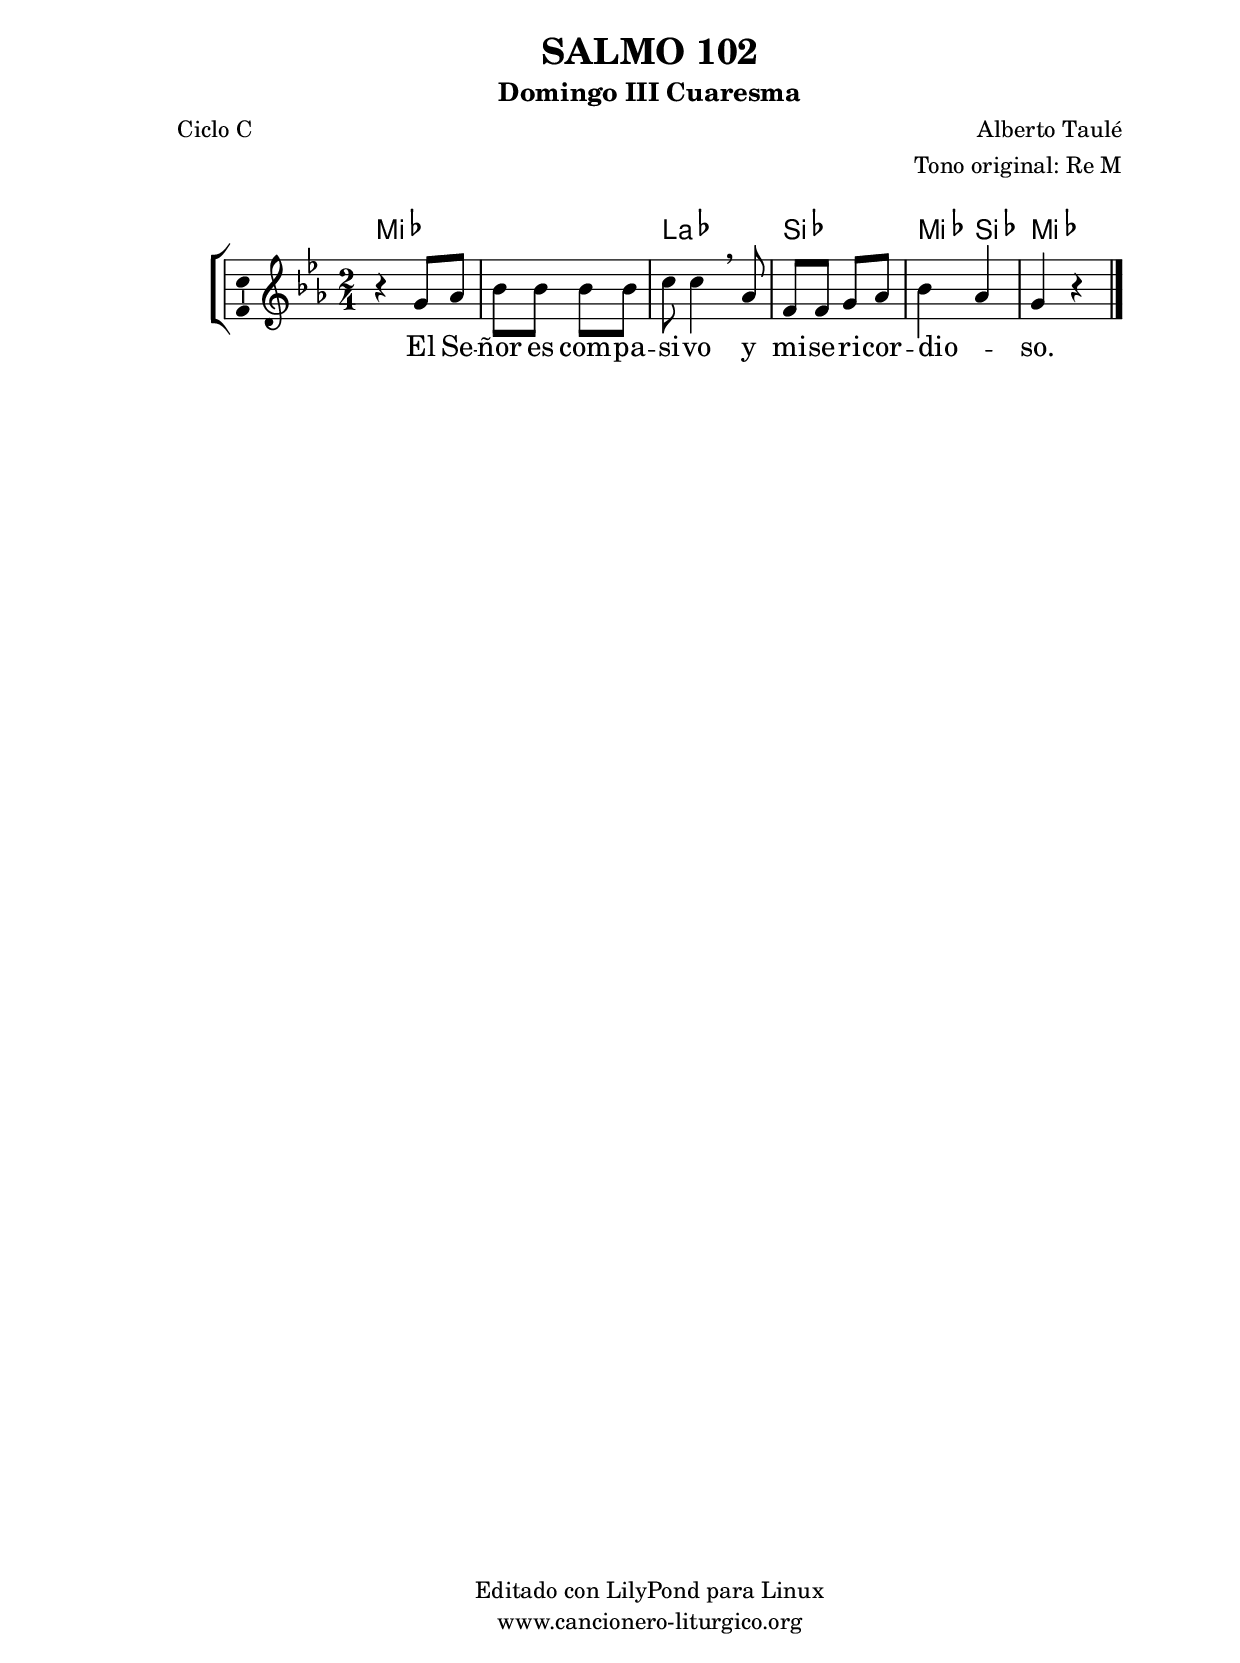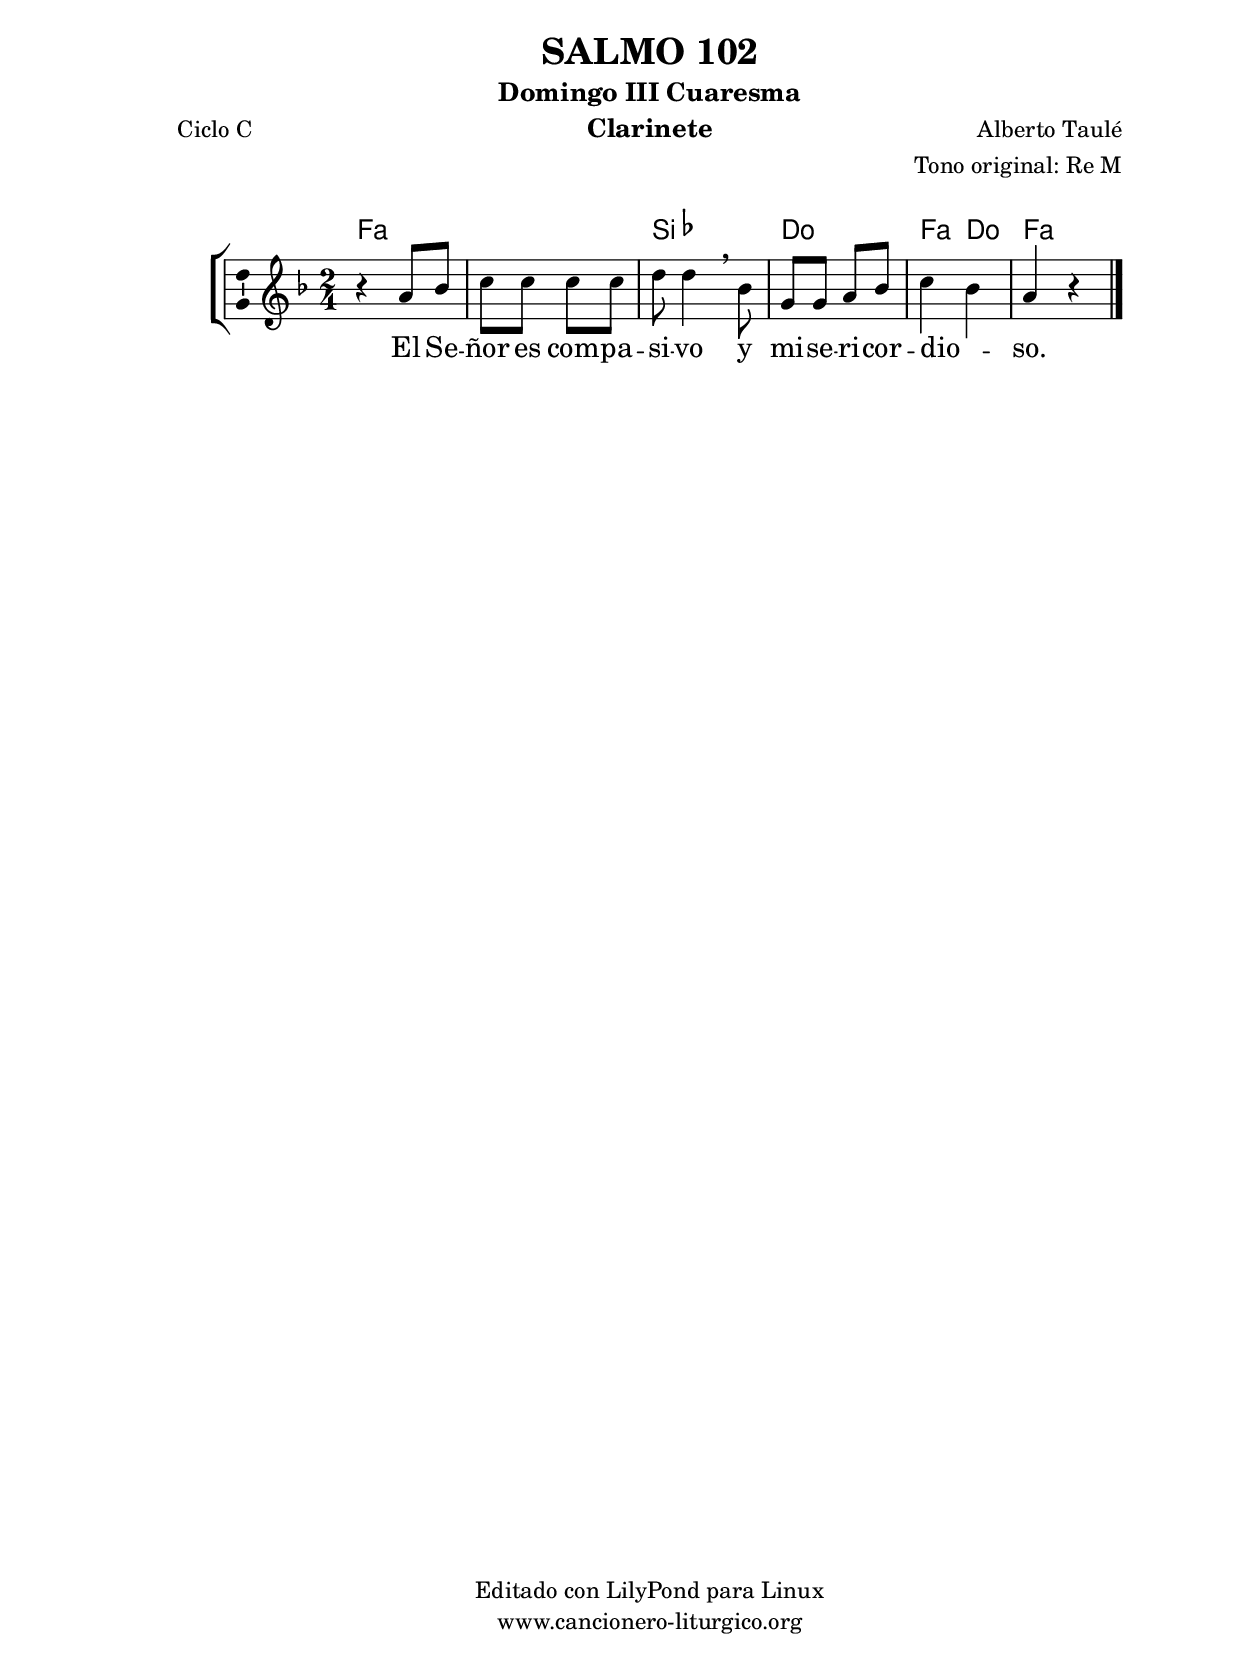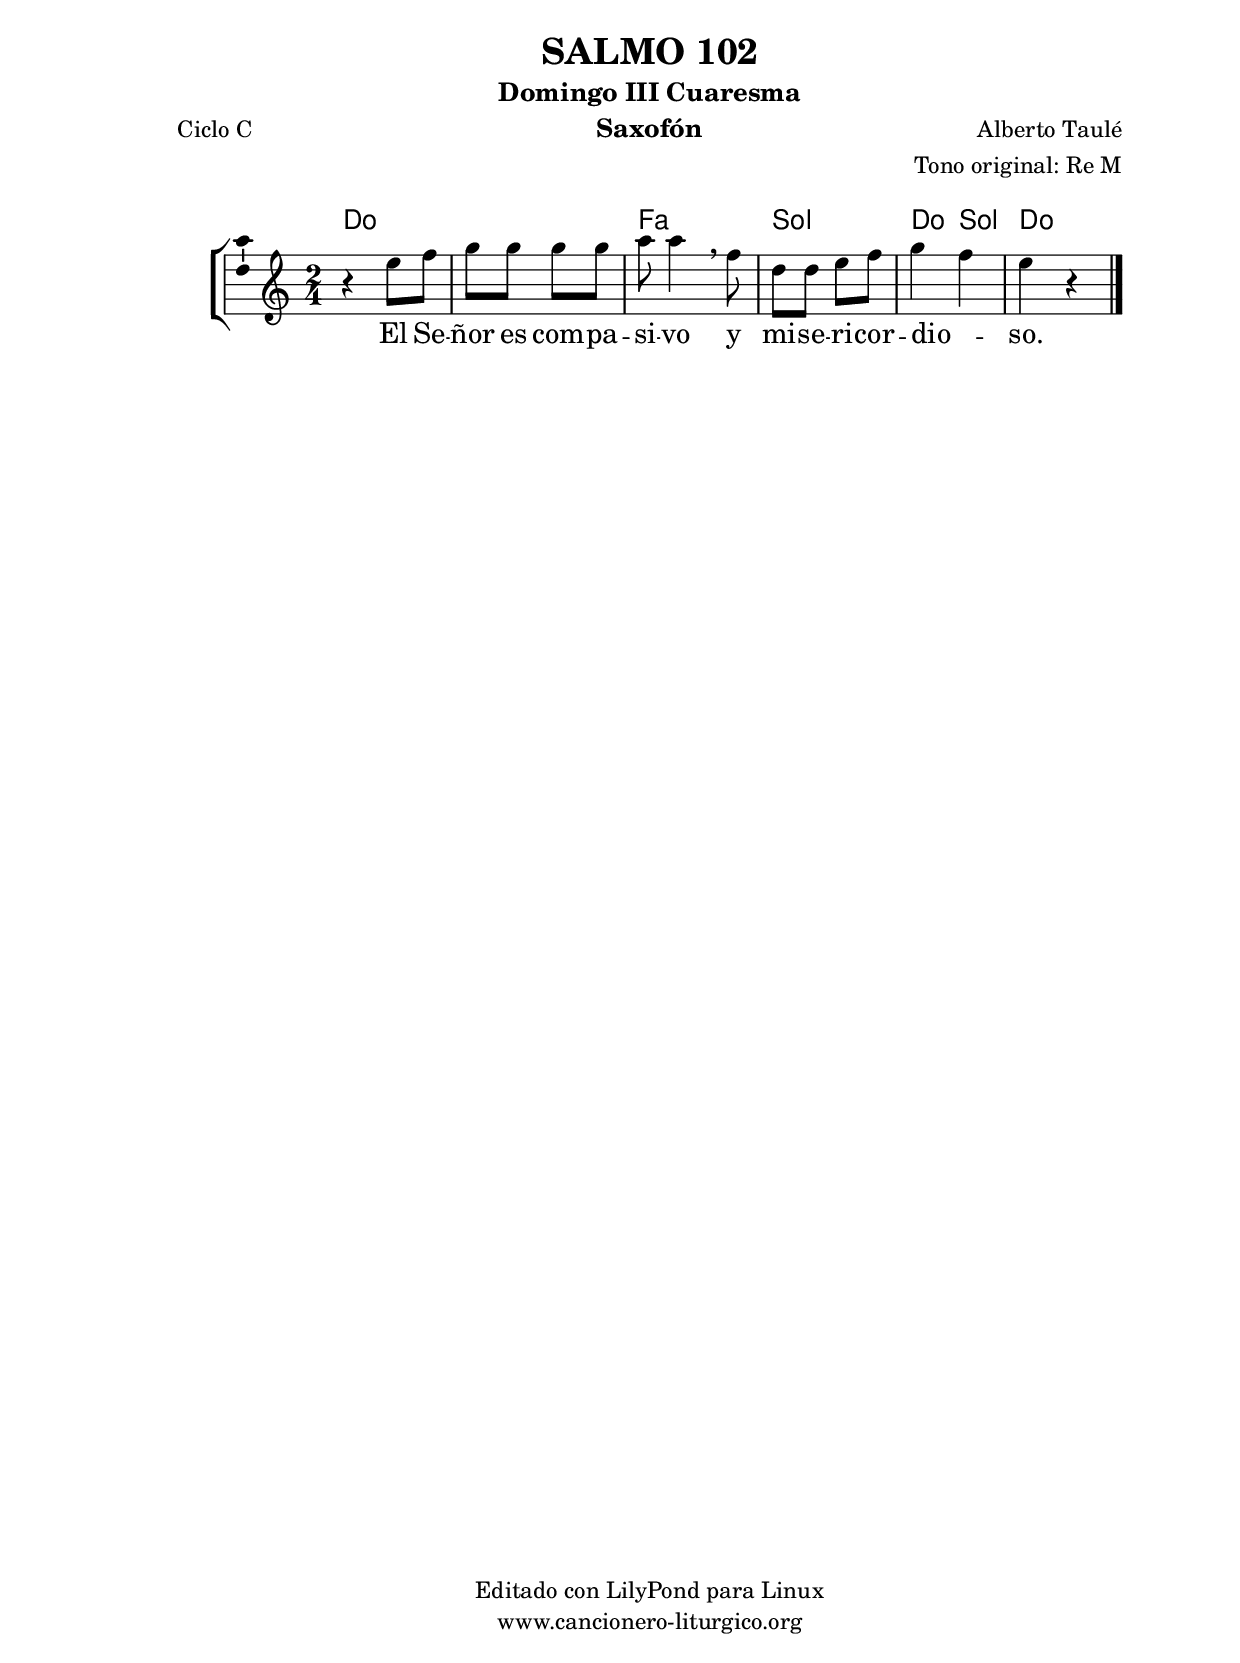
%
%para convertir .midi en .wav:
%timidity filename.midi -Ow -o finename.wav
%
%
%Para convertir de .wav a .mp3:
%lame -h -m j filename.wav
%
%
%para escuchar el midi:
%timidity nombrefichero.midi
%


%versión de lilypond para la que se ha escrito esta partitura:
\version "2.16.0"

	%Tamaño papel
	#(set-default-paper-size "a4")
	%Tamaño partitura
	#(set-global-staff-size 20)
	%No responde al pulsar sobre una nota
	#(ly:set-option 'point-and-click #f)

%parámetros del encabezamiento:
\header {
	title = "SALMO 102"
	subtitle = "Domingo III Cuaresma"
	composer = "Alberto Taulé"
	poet = "Ciclo C"
	meter = ""
	arranger = "Tono original: Re M"
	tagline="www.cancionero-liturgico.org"
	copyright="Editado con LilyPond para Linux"
	}

%parámetros asociados al papel:
\paper  {
	oddHeaderMarkup = \markup {\fill-line { \on-the-fly #not-first-page \fromproperty #'header:title \on-the-fly #not-first-page \fromproperty #'header:composer }}
	evenHeaderMarkup = \markup {\fill-line { \fromproperty #'header:composer \fromproperty #'header:title }}
	#(set-paper-size "a4")
	print-page-number = ##f
	first-page-number = 1
	print-first-page-number = ##f
%	head-separation = 3.0 \cm
	top-margin = 2.0 \cm
	bottom-margin = 0.5\cm
%%%	bottom-margin = -1.0\cm
	left-margin = 3.0 \cm
	line-width = 16.0 \cm 
	indent = 8\mm
	interscoreline = 2.\mm
	between-system-space = 15\mm
%	para que las partituras no llenen la hoja:
	ragged-bottom = ##t
%	idem para la última hoja:
	ragged-last-bottom = ##f
%	para que las partituras llenen el ancho del papel:
	ragged-last = ##f
	after-title-space = 2.5 \cm
%page-count=1
%system-count=8

	%Flexible Vertical Spacing
%	markup-markup-spacing =
%	#'((basic-distance . 15) (minimum-distance . 15) (padding . 3))
	markup-system-spacing =
	#'((basic-distance . 15) (minimum-distance . 15) (padding . 3))
	system-system-spacing =
	#'((basic-distance . 15) (minimum-distance . 15) (padding . 3))
	score-system-spacing =
	#'((basic-distance . 15) (minimum-distance . 15) (padding . 5))
%	top-system-spacing = % header
%	#'((basic-distance . 8) (minimum-distance . 0) (padding . 3))
%	top-markup-spacing =
%	#'((basic-distance . 20) (minimum-distance . 20) (padding . 3))
	last-bottom-spacing = % footer
	#'((basic-distance . 5) (minimum-distance . 5) (padding . 3))
%	score-markup-spacing =
%	#'((basic-distance . 16) (minimum-distance . 13) (padding . 3))

	}


%parámetros que afectan a toda la partitura:
global =  {
	%clave de sol (G):
	\clef G
	%armadura:
	\transpose d ees
	\key d \major
	\tempo 4=80
	\set Score.tempoHideNote = ##t
	}


acordes = {
	\italianChords
	\chordmode {
	\transpose d ees
{

d2 d g a d4 a d2

	}
	}
}

melodia = 
	\transpose d ees
{
	\relative c'{
	\time 2/4

r4 fis8 g
a a a a
b b4 \breathe g8
e e fis g
a4 g
fis4 r4

	\bar "|."
	}
	}


texto = \lyricmode {
El Se -- ñor es com -- pa -- si -- vo
y mi -- se -- ri -- cor -- dio -- _ so.
	}


acordesStaff = \context ChordNames = acordesStaff <<
	\set chordChanges = ##t
	\acordes
	>>


vozStaff = \context Voice = vozStaff
\with {\consists "Ambitus_engraver"}
<<
%	\set Staff.instrumentName = ""
%	\set Staff.shortInstrumentName = ""
%	\set Staff.midiInstrument = #"clarinet"
%	\set Staff.midiInstrument = #"cello"
%	\set Staff.midiInstrument = #"flute"
	\set Staff.midiInstrument = #"electric guitar (jazz)"
%	\set Staff.midiInstrument = #"english horn"
%	\set Staff.midiInstrument = #"violin"
%	\set Staff.midiInstrument = #"glockenspiel"
	\set Staff.midiMinimumVolume = #0.7
	\set Staff.midiMaximumVolume = #0.9
	\global
	\melodia
	>>


textoStaff = \context Lyrics = textoStaff <<
	\lyricsto vozStaff \texto
	>>

\book {
	\score {
		\context ChoirStaff {
			\override StaffGroup.SystemStartBracket #'collapse-height = #1
			\override Score.SystemStartBar #'collapse-height = #1
			<<
			\acordesStaff
			\vozStaff
			\textoStaff
			>>
			}
		\layout {
	    		\context {
				\Lyrics
				\override LyricText #'font-size = #2
				}
	   		 \context {
				\Score
				%fontSize = #3
				\override StaffSymbol #'staff-space = #(magstep +3)
				%\override Beam #'thickness = #0.55
				%\override SpacingSpanner #'spacing-increment = #1.0
				%\override Slur #'height-limit = #1.5
				}
			}
		}
	\score {
		\unfoldRepeats
		\context ChoirStaff {
			<<
			\acordesStaff
			\vozStaff
			>>
			}
		\midi {
	  		\context {
	  			\Score
				tempoWholesPerMinute = #(ly:make-moment 70 4)
				}
			}
		}
	}

%Partitura para clarinete
#(define output-suffix "C")
\book {
	\header{
		instrument = "Clarinete"
		}
	\score {
		\context ChoirStaff {
			\override StaffGroup.SystemStartBracket #'collapse-height = #1
			\override Score.SystemStartBar #'collapse-height = #1
\transpose c d
			<<
			\acordesStaff
			\vozStaff
			\textoStaff
			>>
			}
		\layout {
	    		\context {
				\Lyrics
				\override LyricText #'font-size = #2
				}
	   		 \context {
				\Score
				%fontSize = #3
				\override StaffSymbol #'staff-space = #(magstep +3)
				%\override Beam #'thickness = #0.55
				%\override SpacingSpanner #'spacing-increment = #1.0
				%\override Slur #'height-limit = #1.5
				}
			}
		}
	}

%Partitura para saxofón
#(define output-suffix "S")
\book {
	\header{
		instrument = "Saxofón"
		}
	\score {
		\context ChoirStaff {
			\override StaffGroup.SystemStartBracket #'collapse-height = #1
			\override Score.SystemStartBar #'collapse-height = #1
\transpose c a
			<<
			\acordesStaff
			\vozStaff
			\textoStaff
			>>
			}
		\layout {
	    		\context {
				\Lyrics
				\override LyricText #'font-size = #2
				}
	   		 \context {
				\Score
				%fontSize = #3
				\override StaffSymbol #'staff-space = #(magstep +3)
				%\override Beam #'thickness = #0.55
				%\override SpacingSpanner #'spacing-increment = #1.0
				%\override Slur #'height-limit = #1.5
				}
			}
		}
	}

